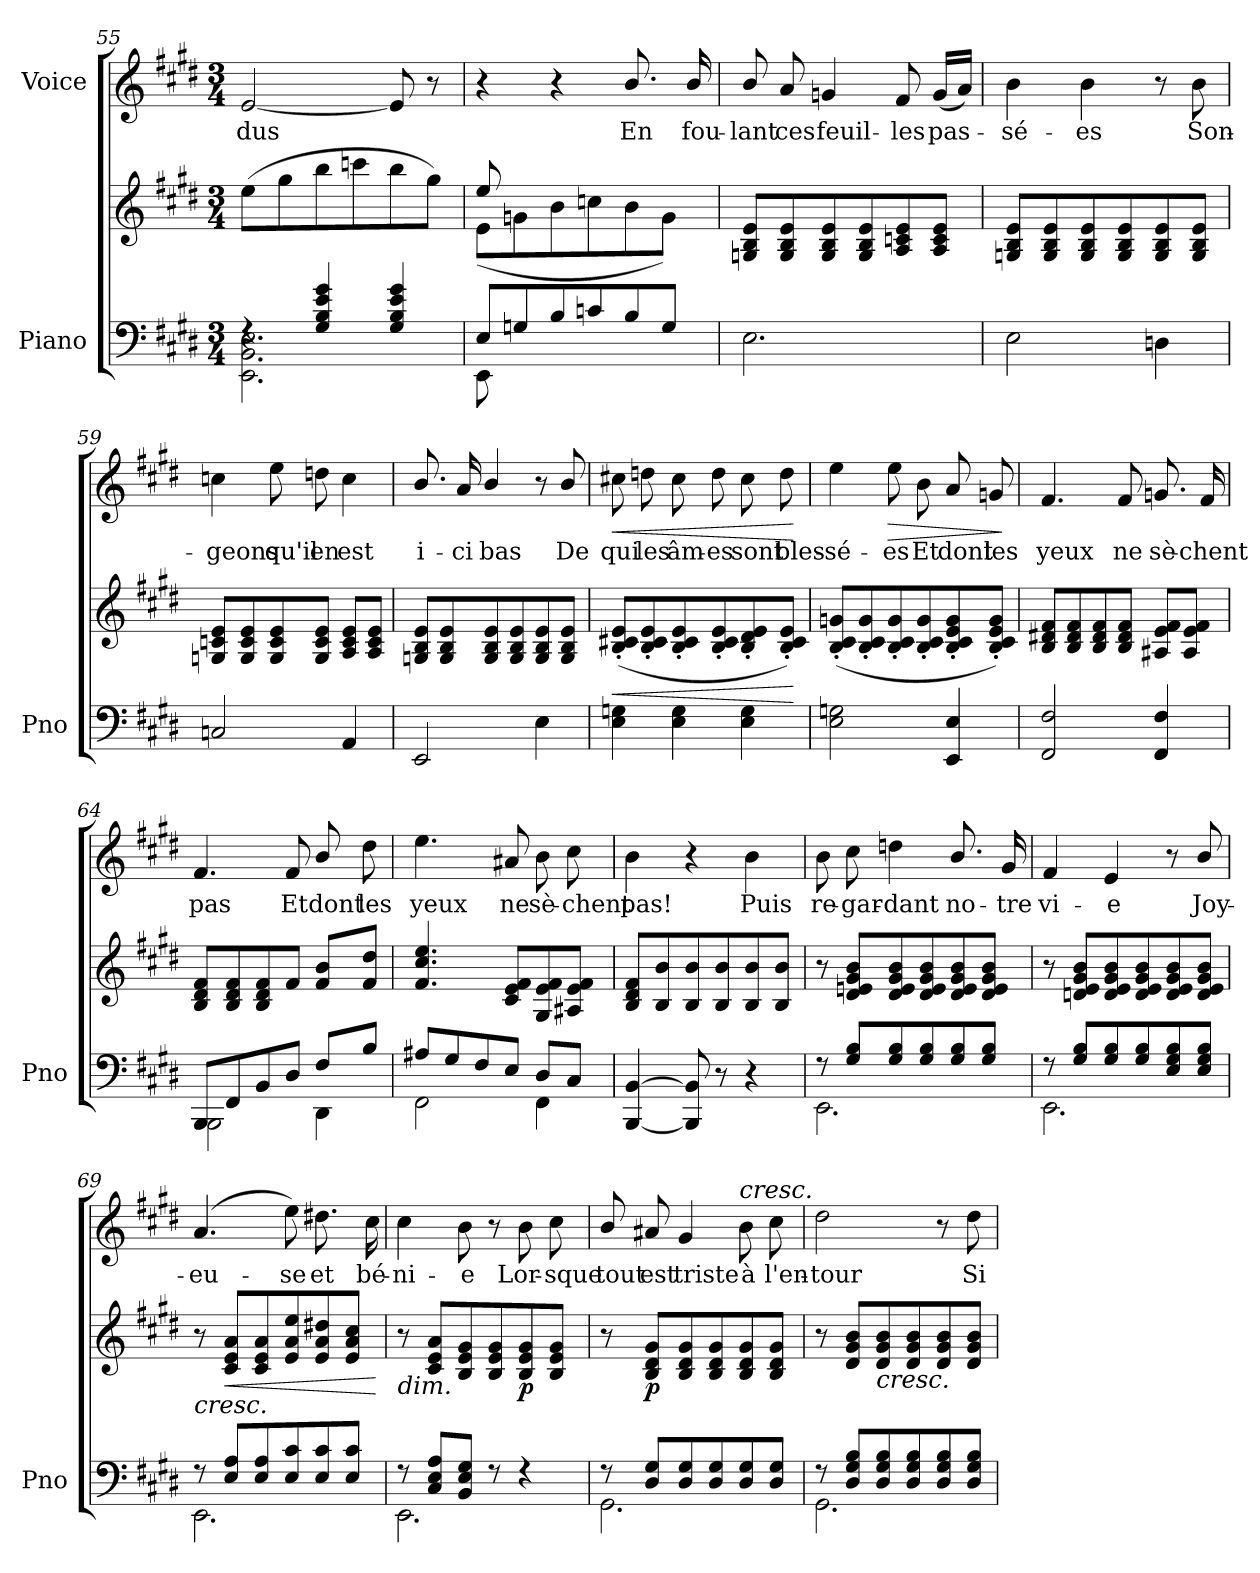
**kern	**kern	**dynam	**kern	**text	**dynam
*part2	*part2	*part2	*part1	*part1	*part1
*staff3	*staff2	*staff2/3	*staff1	*staff1	*staff1
*I"Piano	*	*	*I"Voice	*	*
*I'Pno	*	*	*	*	*
*clefF4	*clefG2	*	*clefG2	*	*
*k[f#c#g#d#]	*k[f#c#g#d#]	*	*k[f#c#g#d#]	*	*
*M3/4	*M3/4	*	*M3/4	*	*
=55	=55	=55	=55	=55	=55
*^	*	*	*	*	*
!	!	!	!	!	!LO:LY:b	!
4rF	2.EE\ 2.BB\ 2.E\	(>8ee\L	.	[2e/	-dus	.
.	.	8gg#\	.	.	.	.
4G#/ 4B/ 4e/ 4g#/	.	8bb\	.	.	.	.
.	.	8cccn\	.	.	.	.
4G#/ 4B/ 4e/ 4g#/	.	8bb\	.	8e/]	.	.
.	.	8gg#\J)	.	8r	.	.
=56	=56	=56	=56	=56	=56	=56
*	*	*^	*	*	*	*
8E/L	8EE\	8ee/	(>8e\L	.	4r	.	.
8Gn/	8rBByy	8ryy	8gn\	.	.	.	.
8B/	2rBByy	2ryy	8b\	.	4r	.	.
8cn/	.	.	8ccn\	.	.	.	.
!	!	!	!	!	!	!LO:LY:b	!
8B/	.	.	8b\	.	8.b/	En	.
8G/J	.	.	8g\J)	.	.	.	.
!	!	!	!	!	!	!LO:LY:b	!
.	.	.	.	.	16b/	fou-	.
*v	*v	*	*	*	*	*	*
*	*v	*v	*	*	*	*
!!LO:PB:g=z
=57	=57	=57	=57	=57	=57
!	!	!	!	!LO:LY:b	!
2.E\	8Gn/ 8B/ 8e/L	.	8b/	-lant	.
!	!	!	!	!LO:LY:b	!
.	8G/ 8B/ 8e/	.	8a/	ces	.
!	!	!	!	!LO:LY:b	!
.	8G/ 8B/ 8e/	.	4gn/	feuil-	.
.	8G/ 8B/ 8e/	.	.	.	.
!	!	!	!	!LO:LY:b	!
.	8A/ 8cn/ 8e/	.	8f#/	-les	.
!	!	!	!	!LO:LY:b	!
.	8A/ 8c/ 8e/J	.	(<16g/LL	pas-	.
.	.	.	16a/JJ)	.	.
=58	=58	=58	=58	=58	=58
!	!	!	!	!LO:LY:b	!
2E\	8Gn/ 8B/ 8e/L	.	4b\	-sé-	.
.	8G/ 8B/ 8e/	.	.	.	.
!	!	!	!	!LO:LY:b	!
.	8G/ 8B/ 8e/	.	4b\	-es	.
.	8G/ 8B/ 8e/	.	.	.	.
4Dn\	8G/ 8B/ 8e/	.	8r	.	.
!	!	!	!	!LO:LY:b	!
.	8G/ 8B/ 8e/J	.	8b\	Son-	.
=59	=59	=59	=59	=59	=59
!	!	!	!	!LO:LY:b	!
2Cn/	8Gn/ 8cn/ 8e/L	.	4ccn\	-geons	.
.	8G/ 8c/ 8e/	.	.	.	.
!	!	!	!	!LO:LY:b	!
.	8G/ 8c/ 8e/	.	8ee\	qu'il	.
!	!	!	!	!LO:LY:b	!
.	8G/ 8c/ 8e/J	.	8ddn\	en	.
!	!	!	!	!LO:LY:b	!
4AA/	8A/ 8c/ 8e/L	.	4cc\	est	.
.	8A/ 8c/ 8e/J	.	.	.	.
=60	=60	=60	=60	=60	=60
!	!	!	!	!LO:LY:b	!
2EE/	8Gn/ 8B/ 8e/L	.	8.b/	i-	.
.	8G/ 8B/ 8e/	.	.	.	.
!	!	!	!	!LO:LY:b	!
.	.	.	16a/	-ci	.
!	!	!	!	!LO:LY:b	!
.	8G/ 8B/ 8e/	.	4b/	bas	.
.	8G/ 8B/ 8e/	.	.	.	.
4E\	8G/ 8B/ 8e/	.	8r	.	.
!	!	!	!	!LO:LY:b	!
.	8G/ 8B/ 8e/J	.	8b/	De	.
!!LO:LB:g=z
=61	=61	=61	=61	=61	=61
!	!	!LO:HP:b	!	!LO:LY:b	!LO:HP:b
4E\ 4Gn\	(<8B/' 8c#X/' 8e/'L	<	8cc#X\	qui	<
!	!	!	!	!LO:LY:b	!
.	8B/' 8c#/' 8e/'	.	8ddn\	les	.
!	!	!	!	!LO:LY:b	!
4E\ 4G\	8B/' 8c#/' 8e/'	.	8cc#\	âm-	.
!	!	!	!	!LO:LY:b	!
.	8B/' 8c#/' 8e/'	.	8dd\	-es	.
!	!	!	!	!LO:LY:b	!
4E\ 4G\	8B/' 8d#/' 8e/'	.	8cc#\	sont	.
!	!	!	!	!LO:LY:b	!
.	8B/' 8c#/' 8e/'J)	.	8dd\	bles-	.
.	.	[	.	.	[
=62	=62	=62	=62	=62	=62
!	!	!	!	!LO:LY:b	!
2E\ 2Gn\	(<8B/' 8c#/' 8gn/'L	.	4ee\	-sé-	.
.	8B/' 8c#/' 8g/'	.	.	.	.
!	!	!	!	!LO:LY:b	!LO:HP:b
.	8B/' 8c#/' 8g/'	.	8ee\	-es	>
!	!	!	!	!LO:LY:b	!
.	8B/' 8c#/' 8g/'	.	8b\	Et	.
!	!	!	!	!LO:LY:b	!
4EE/ 4E/	8B/' 8c#/' 8e/' 8g/'	.	8a/	dont	.
!	!	!	!	!LO:LY:b	!
.	8B/' 8c#/' 8e/' 8g/'J)	.	8gn/	les	.
.	.	.	.	.	]
=63	=63	=63	=63	=63	=63
!	!	!	!	!LO:LY:b	!
2FF#/ 2F#/	8B/ 8d#X/ 8f#/L	.	4.f#/	yeux	.
.	8B/ 8d#/ 8f#/	.	.	.	.
.	8B/ 8d#/ 8f#/	.	.	.	.
!	!	!	!	!LO:LY:b	!
.	8B/ 8d#/ 8f#/J	.	8f#/	ne	.
!	!	!	!	!LO:LY:b	!
4FF#/ 4F#/	8A#X/ 8e/ 8f#/L	.	8.gn/	sè-	.
.	8A#/ 8e/ 8f#/J	.	.	.	.
!	!	!	!	!LO:LY:b	!
.	.	.	16f#/	-chent	.
!!LO:LB:g=z
=64	=64	=64	=64	=64	=64
*^	*	*	*	*	*
!	!	!	!	!	!LO:LY:b	!
8BBB/L	2BBB\	8B/ 8d#/ 8f#/L	.	4.f#/	pas	.
8FF#/	.	8B/ 8d#/ 8f#/	.	.	.	.
8BB/	.	8B/ 8d#/ 8f#/	.	.	.	.
!	!	!	!	!	!LO:LY:b	!
8D#/J	.	8f#/J	.	8f#/	Et	.
!	!	!	!	!	!LO:LY:b	!
8F#/L	4DD#\	8f#/ 8b/L	.	8b/	dont	.
!	!	!	!	!	!LO:LY:b	!
8B/J	.	8f#/ 8dd#/J	.	8dd#\	les	.
=65	=65	=65	=65	=65	=65	=65
!	!	!	!	!	!LO:LY:b	!
8A#X/L	2FF#\	4.f#/ 4.cc#/ 4.ee/	.	4.ee\	yeux	.
8G#/	.	.	.	.	.	.
8F#/	.	.	.	.	.	.
!	!	!	!	!	!LO:LY:b	!
8E/J	.	8c#/ 8e/ 8f#/L	.	8a#X/	ne	.
!	!	!	!	!	!LO:LY:b	!
8D#/L	4FF#\	8G#/ 8e/ 8f#/	.	8b\	sè-	.
!	!	!	!	!	!LO:LY:b	!
8C#/J	.	8A#X/ 8e/ 8f#/J	.	8cc#\	-chent	.
*v	*v	*	*	*	*	*
=66	=66	=66	=66	=66	=66
!	!	!	!	!LO:LY:b	!
[4BBB/ [4BB/	8B/ 8d#/ 8f#/L	.	4b\	pas!	.
.	8B/ 8b/	.	.	.	.
8BBB/] 8BB/]	8B/ 8b/	.	4r	.	.
8r	8B/ 8b/	.	.	.	.
!	!	!	!	!LO:LY:b	!
4r	8B/ 8b/	.	4b\	Puis	.
.	8B/ 8b/J	.	.	.	.
=67	=67	=67	=67	=67	=67
*^	*	*	*	*	*
!	!	!	!	!	!LO:LY:b	!
8rF	2.EE\	8r	.	8b\	re-	.
!	!	!	!	!	!LO:LY:b	!
8G#/ 8B/L	.	8d#/ 8en/ 8g#/ 8b/L	.	8cc#\	-gar-	.
!	!	!	!	!	!LO:LY:b	!
8G#/ 8B/	.	8d#/ 8e/ 8g#/ 8b/	.	4ddn\	-dant	.
8G#/ 8B/	.	8d#/ 8e/ 8g#/ 8b/	.	.	.	.
!	!	!	!	!	!LO:LY:b	!
8G#/ 8B/	.	8d#/ 8e/ 8g#/ 8b/	.	8.b/	no-	.
8G#/ 8B/J	.	8d#/ 8e/ 8g#/ 8b/J	.	.	.	.
!	!	!	!	!	!LO:LY:b	!
.	.	.	.	16g#/	-tre	.
!!LO:LB:g=z
=68	=68	=68	=68	=68	=68	=68
!	!	!	!	!	!LO:LY:b	!
8rF	2.EE\	8r	.	4f#/	vi-	.
8G#/ 8B/L	.	8dn/ 8e/ 8g#/ 8b/L	.	.	.	.
!	!	!	!	!	!LO:LY:b	!
8G#/ 8B/	.	8d/ 8e/ 8g#/ 8b/	.	4e/	-e	.
8G#/ 8B/	.	8d/ 8e/ 8g#/ 8b/	.	.	.	.
8E/ 8G#/ 8B/	.	8d/ 8e/ 8g#/ 8b/	.	8r	.	.
!	!	!	!	!	!LO:LY:b	!
8E/ 8G#/ 8B/J	.	8d/ 8e/ 8g#/ 8b/J	.	8b/	Joy-	.
=69	=69	=69	=69	=69	=69	=69
!	!	!LO:TX:b:i:t=cresc.	!	!	!	!
!	!	!	!	!	!LO:LY:b	!
8r	2.EE\	8r	.	(>4.a/	-eu-	.
!	!	!	!LO:HP:b	!	!	!
8E/ 8A/L	.	8c#/ 8e/ 8a/L	<	.	.	.
8E/ 8A/	.	8c#/ 8e/ 8a/	.	.	.	.
!	!	!	!	!	!LO:LY:b	!
8E/ 8c#/	.	8e/ 8a/ 8ee/	.	8ee\)	-se	.
!	!	!	!	!	!LO:LY:b	!
8E/ 8c#/	.	8e/ 8a/ 8dd#X/	.	8.dd#X\	et	.
8E/ 8c#/J	.	8e/ 8a/ 8cc#/J	.	.	.	.
!	!	!	!	!	!LO:LY:b	!
.	.	.	.	16cc#\	bé-	.
*v	*v	*	*	*	*	*
.	.	[	.	.	.
=70	=70	=70	=70	=70	=70
*^	*	*	*	*	*
!	!	!LO:TX:b:i:t=dim.	!	!	!	!
!	!	!	!	!	!LO:LY:b	!
8r	2.EE\	8r	.	4cc#\	-ni-	.
8C#/ 8E/ 8A/L	.	8c#/ 8e/ 8a/L	.	.	.	.
!	!	!	!	!	!LO:LY:b	!
8BB/ 8E/ 8G#/J	.	8B/ 8e/ 8g#/	.	8b\	-e	.
8r	.	8B/ 8e/ 8g#/	.	8r	.	.
!	!	!	!LO:DY:b	!	!LO:LY:b	!
4r	.	8B/ 8e/ 8g#/	p	8b\	Lor-	.
!	!	!	!	!	!LO:LY:b	!
.	.	8B/ 8e/ 8g#/J	.	8cc#\	-sque	.
=71	=71	=71	=71	=71	=71	=71
!	!	!	!	!	!LO:LY:b	!
8r	2.GG#\	8r	.	8b/	tout	.
!	!	!	!LO:DY:b	!	!LO:LY:b	!
8D#/ 8G#/L	.	8B/ 8d#/ 8g#/L	p	8a#X/	est	.
!	!	!	!	!	!LO:LY:b	!
8D#/ 8G#/	.	8B/ 8d#/ 8g#/	.	4g#/	triste	.
8D#/ 8G#/	.	8B/ 8d#/ 8g#/	.	.	.	.
!	!	!	!	!LO:TX:a:i:t=cresc.	!	!
!	!	!	!	!	!LO:LY:b	!
8D#/ 8G#/	.	8B/ 8d#/ 8g#/	.	8b\	à	.
!	!	!	!	!	!LO:LY:b	!
8D#/ 8G#/J	.	8B/ 8d#/ 8g#/J	.	8cc#\	l'en-	.
!!LO:PB:g=z
=72	=72	=72	=72	=72	=72	=72
!	!	!	!	!	!LO:LY:b	!
8r	2.GG#\	8r	.	2dd#\	-tour	.
8D#/ 8G#/ 8B/L	.	8d#/ 8g#/ 8b/L	.	.	.	.
!	!	!LO:TX:b:i:t=cresc.	!	!	!	!
8D#/ 8G#/ 8B/	.	8d#/ 8g#/ 8b/	.	.	.	.
8D#/ 8G#/ 8B/	.	8d#/ 8g#/ 8b/	.	.	.	.
8D#/ 8G#/ 8B/	.	8d#/ 8g#/ 8b/	.	8r	.	.
!	!	!	!	!	!LO:LY:b	!
8D#/ 8G#/ 8B/J	.	8d#/ 8g#/ 8b/J	.	8dd#\	Si	.
*v	*v	*	*	*	*	*
=	=	=	=	=	=
*-	*-	*-	*-	*-	*-
